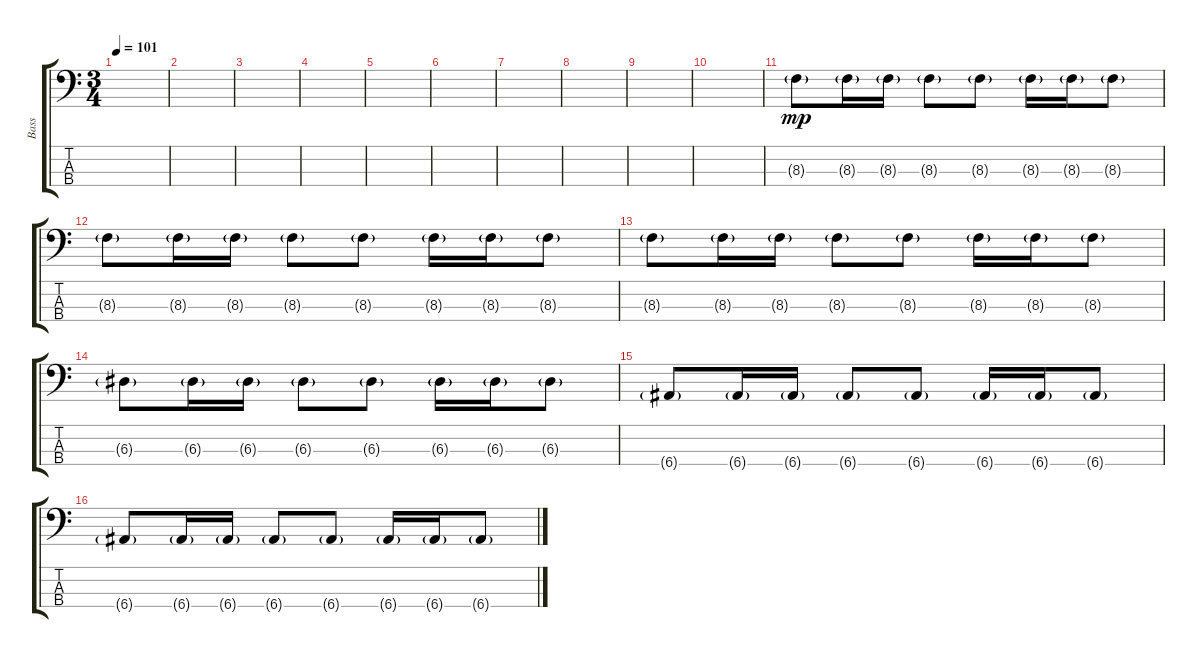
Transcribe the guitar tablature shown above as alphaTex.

\track ("Bass" "Bass") {instrument electricbassfinger}
\staff {score tabs}
\tuning (G2 D2 A1 E1) {hide}
\ts (3 4)
\tempo 101
\clef f4
\ks c
|
|
|
|
|
|
|
|
|
|
8.3{g}.8{dy mp} 8.3{g}.16 8.3{g}.16 8.3{g}.8 8.3{g}.8 8.3{g}.16 8.3{g}.16 8.3{g}.8 |
8.3{g}.8 8.3{g}.16 8.3{g}.16 8.3{g}.8 8.3{g}.8 8.3{g}.16 8.3{g}.16 8.3{g}.8 |
8.3{g}.8 8.3{g}.16 8.3{g}.16 8.3{g}.8 8.3{g}.8 8.3{g}.16 8.3{g}.16 8.3{g}.8 |
6.3{g}.8 6.3{g}.16 6.3{g}.16 6.3{g}.8 6.3{g}.8 6.3{g}.16 6.3{g}.16 6.3{g}.8 |
6.4{g}.8 6.4{g}.16 6.4{g}.16 6.4{g}.8 6.4{g}.8 6.4{g}.16 6.4{g}.16 6.4{g}.8 |
6.4{g}.8 6.4{g}.16 6.4{g}.16 6.4{g}.8 6.4{g}.8 6.4{g}.16 6.4{g}.16 6.4{g}.8
